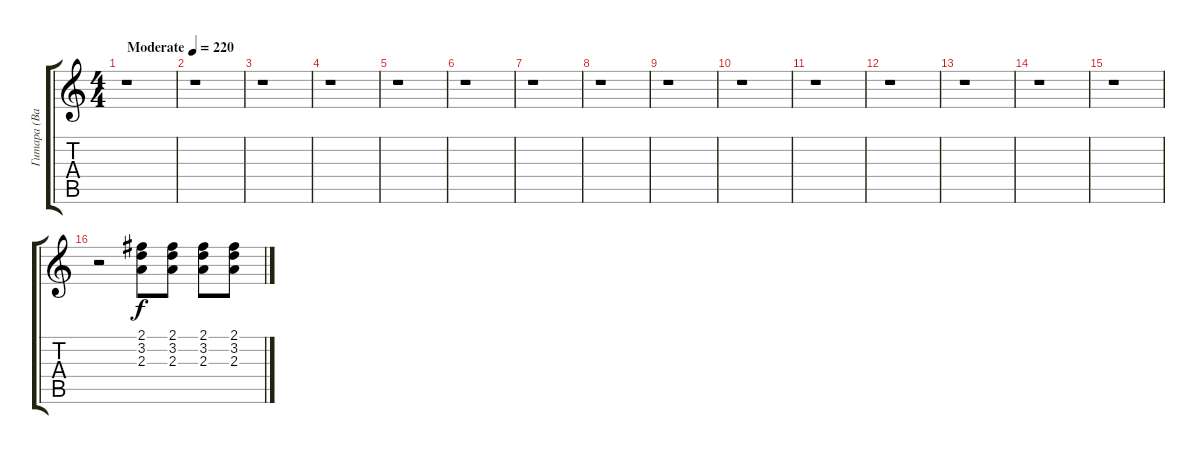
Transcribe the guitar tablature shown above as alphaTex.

\track ("Гитара (Вадим)" "Гитара (Ва") {instrument distortionguitar}
\staff {score tabs}
\tuning (E4 B3 G3 D3 A2 E2) {hide}
\ts (4 4)
\tempo (220 "Moderate")
\clef g2
\ks c
r.1{dy f instrument distortionguitar} |
r.1 |
r.1 |
r.1 |
r.1 |
r.1 |
r.1 |
r.1 |
r.1 |
r.1 |
r.1 |
r.1 |
r.1 |
r.1 |
r.1 |
r.2 (2.1 3.2 2.3).8 (2.1 3.2 2.3).8 (2.1 3.2 2.3).8 (2.1 3.2 2.3).8
